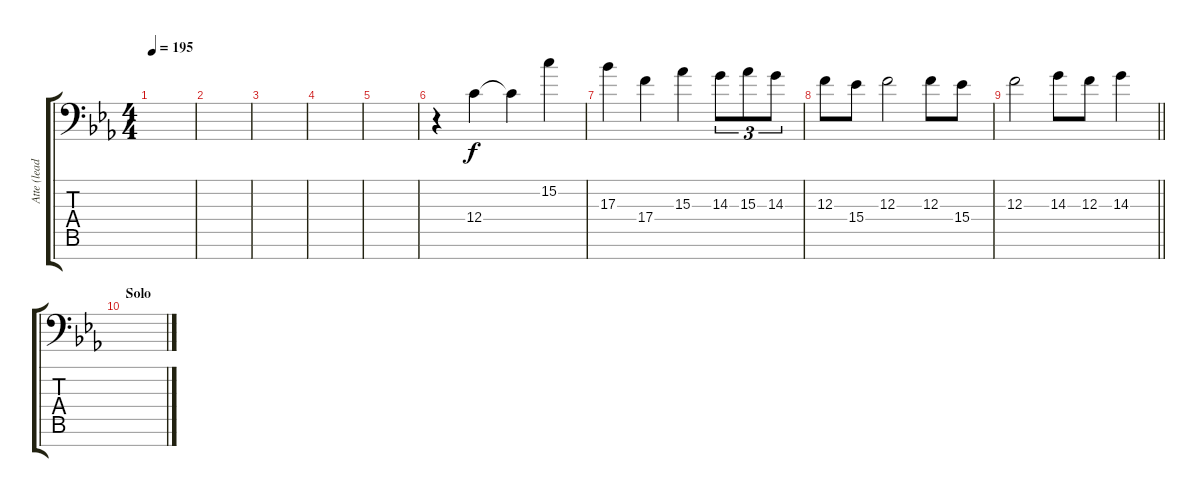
\track ("Atte (lead/piano)" "Atte (lead") {instrument electricgrandpiano}
\staff {score tabs}
\tuning (D4 A3 F3 C3 G2 C2 C1) {hide}
\ts (4 4)
\tempo 195
\clef f4
\ks cminor
|
|
|
|
|
r.4 12.4.4{dy f volume 13 instrument lead2sawtooth} 12.4{t}.4 15.2.4 |
17.3.4 17.4.4 15.3.4 14.3.8{tu (3 2)} 15.3.8{tu (3 2)} 14.3.8{tu (3 2)} |
12.3.8 15.4.8 12.3.2 12.3.8 15.4.8 |
\barLineRight lightlight
12.3.2 14.3.8 12.3.8 14.3.4 |
\section ("" "Solo")
